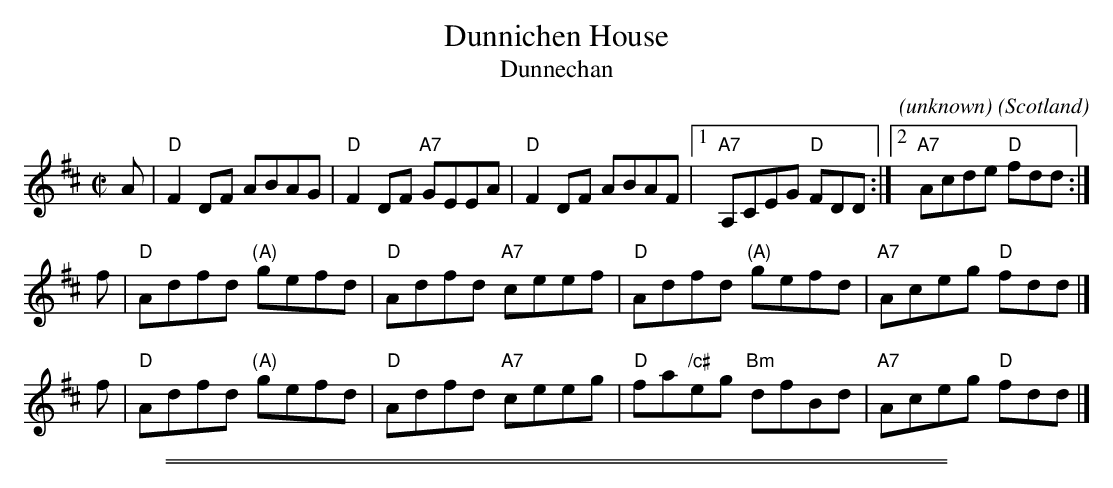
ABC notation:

X:1
T: Dunnichen House
T: Dunnechan
C: (unknown)
O: Scotland
M: C|
L: 1/8
K: D
A | "D"F2DF ABAG | "D"F2DF "A7"GEEA | "D"F2DF ABAF |1 "A7"A,CEG "D"FDD :|2 "A7"Acde "D"fdd :|
f | "D"Adfd "(A)"gefd | "D"Adfd "A7"ceef | "D"Adfd "(A)"gefd | "A7"Aceg "D"fdd |]
f | "D"Adfd "(A)"gefd | "D"Adfd "A7"ceeg | "D"fa"/c#"eg "Bm"dfBd | "A7"Aceg "D"fdd |]
